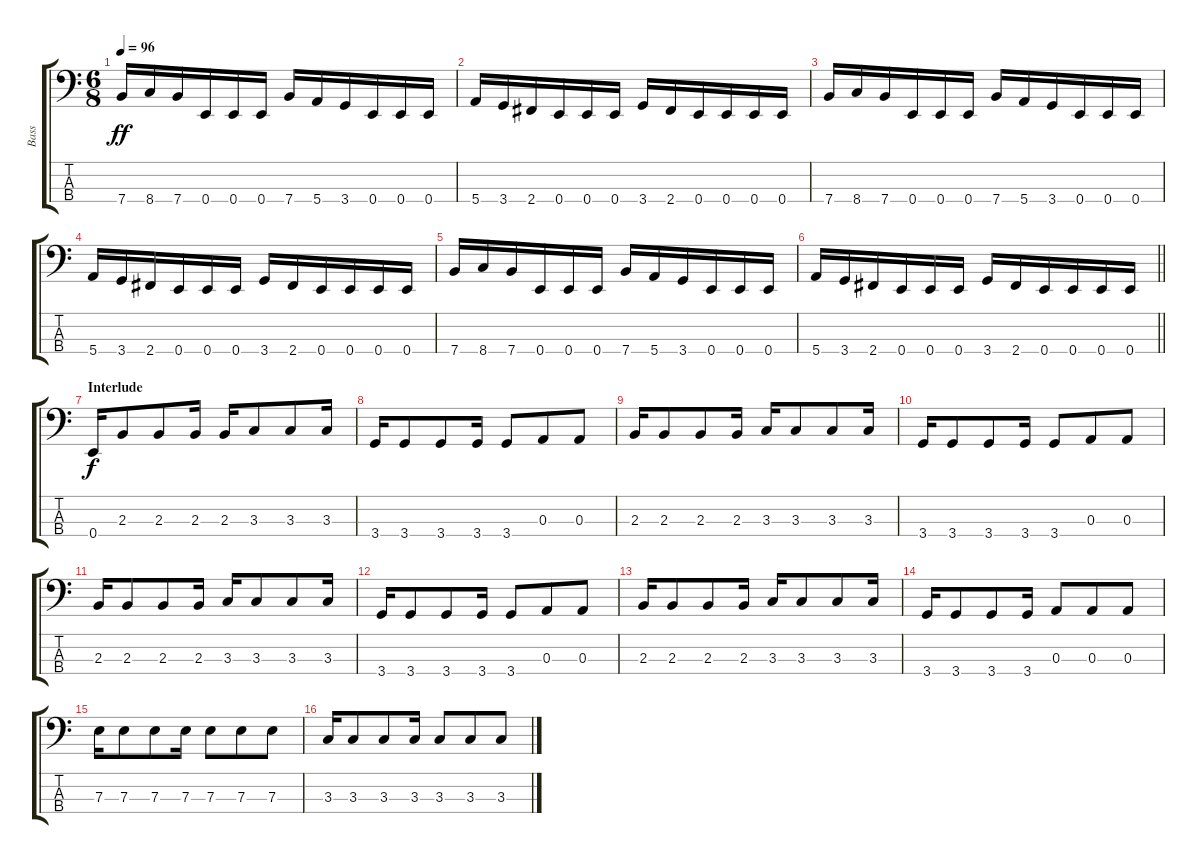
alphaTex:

\track ("Bass" "Bass") {instrument electricbassfinger}
\staff {score tabs}
\tuning (G2 D2 A1 E1) {hide}
\ts (6 8)
\tempo 96
\clef f4
\ks c
7.4.16{dy ff} 8.4.16 7.4.16 0.4.16 0.4.16 0.4.16 7.4.16 5.4.16 3.4.16 0.4.16 0.4.16 0.4.16 |
5.4.16 3.4.16 2.4.16 0.4.16 0.4.16 0.4.16 3.4.16 2.4.16 0.4.16 0.4.16 0.4.16 0.4.16 |
7.4.16 8.4.16 7.4.16 0.4.16 0.4.16 0.4.16 7.4.16 5.4.16 3.4.16 0.4.16 0.4.16 0.4.16 |
5.4.16 3.4.16 2.4.16 0.4.16 0.4.16 0.4.16 3.4.16 2.4.16 0.4.16 0.4.16 0.4.16 0.4.16 |
7.4.16 8.4.16 7.4.16 0.4.16 0.4.16 0.4.16 7.4.16 5.4.16 3.4.16 0.4.16 0.4.16 0.4.16 |
\barLineRight lightlight
5.4.16 3.4.16 2.4.16 0.4.16 0.4.16 0.4.16 3.4.16 2.4.16 0.4.16 0.4.16 0.4.16 0.4.16 |
\section ("" "Interlude")
0.4.16{dy f} 2.3.8 2.3.8 2.3.16 2.3.16 3.3.8 3.3.8 3.3.16 |
3.4.16 3.4.8 3.4.8 3.4.16 3.4.8 0.3.8 0.3.8 |
2.3.16 2.3.8 2.3.8 2.3.16 3.3.16 3.3.8 3.3.8 3.3.16 |
3.4.16 3.4.8 3.4.8 3.4.16 3.4.8 0.3.8 0.3.8 |
2.3.16 2.3.8 2.3.8 2.3.16 3.3.16 3.3.8 3.3.8 3.3.16 |
3.4.16 3.4.8 3.4.8 3.4.16 3.4.8 0.3.8 0.3.8 |
2.3.16 2.3.8 2.3.8 2.3.16 3.3.16 3.3.8 3.3.8 3.3.16 |
3.4.16 3.4.8 3.4.8 3.4.16 0.3.8 0.3.8 0.3.8 |
7.3.16 7.3.8 7.3.8 7.3.16 7.3.8 7.3.8 7.3.8 |
3.3.16 3.3.8 3.3.8 3.3.16 3.3.8 3.3.8 3.3.8
